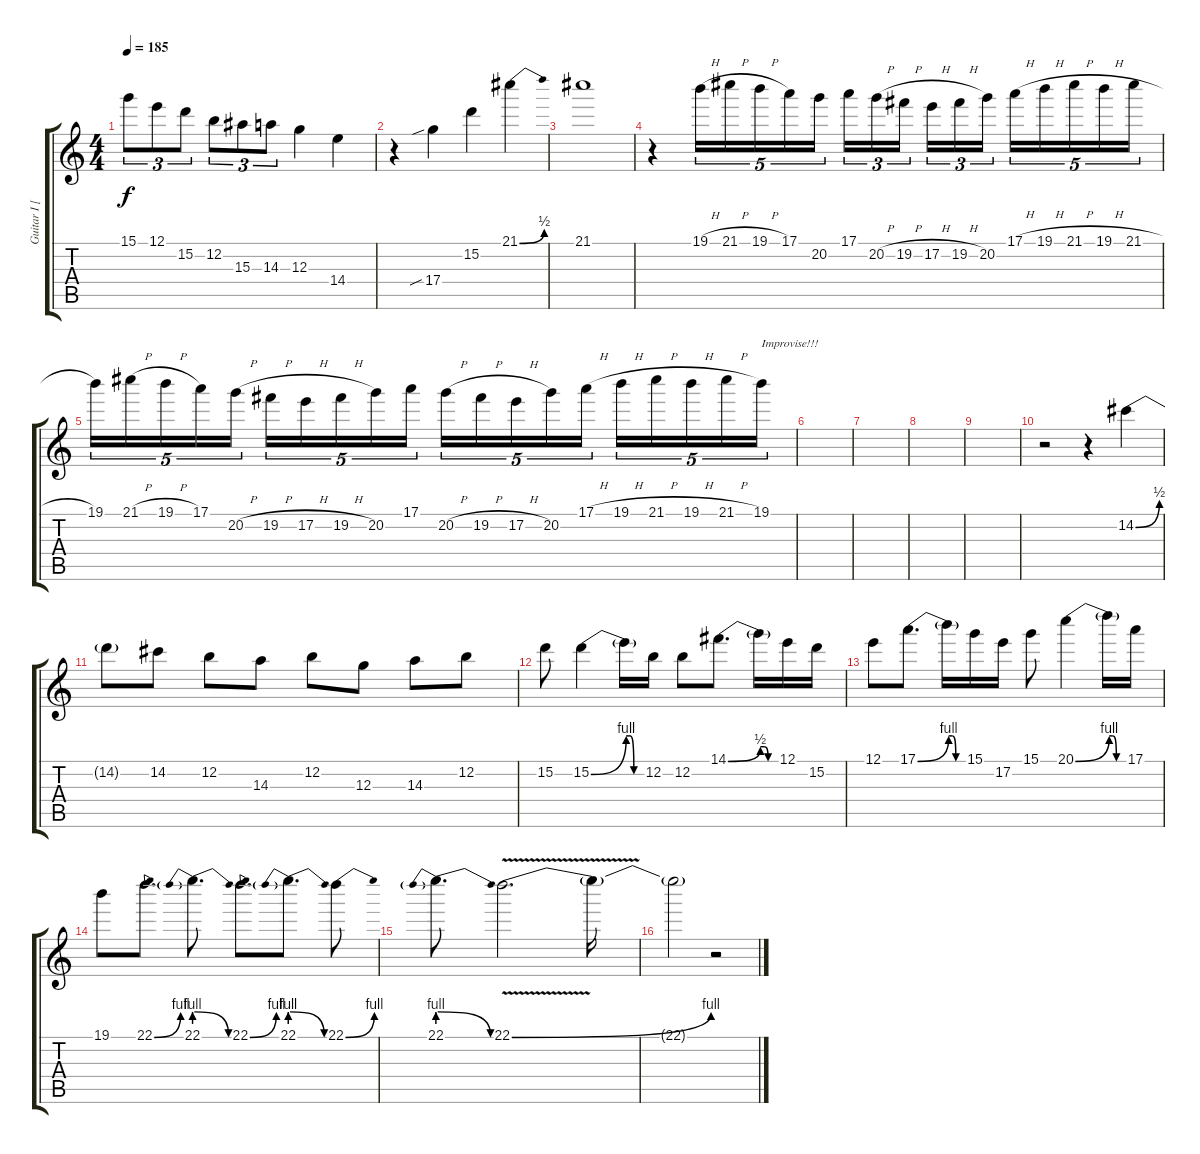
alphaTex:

\track ("Guitar I [Paul]" "Guitar I [") {instrument distortionguitar}
\staff {score tabs}
\tuning (E4 B3 G3 D3 A2 E2) {hide}
\ts (4 4)
\tempo 185
\clef g2
\ks c
15.1.8{tu (3 2) dy f} 12.1.8{tu (3 2)} 15.2.8{tu (3 2)} 12.2.8{tu (3 2)} 15.3.8{tu (3 2)} 14.3.8{tu (3 2)} 12.3.4 14.4.4 |
r.4 17.4{sib}.4 15.2.4 21.1{be (bend 0 0 60 2)}.4 |
21.1.1 |
r.4 19.1{h}.16{tu (5 4)} 21.1{h}.16{tu (5 4)} 19.1{h}.16{tu (5 4)} 17.1.16{tu (5 4)} 20.2.16{tu (5 4)} 17.1.16{tu (3 2)} 20.2{h}.16{tu (3 2)} 19.2{h}.16{tu (3 2) beam splitsecondary} 17.2{h}.16{tu (3 2)} 19.2{h}.16{tu (3 2)} 20.2.16{tu (3 2)} 17.1{h}.16{tu (5 4)} 19.1{h}.16{tu (5 4)} 21.1{h}.16{tu (5 4)} 19.1{h}.16{tu (5 4)} 21.1{h}.16{tu (5 4)} |
19.1.16{tu (5 4)} 21.1{h}.16{tu (5 4)} 19.1{h}.16{tu (5 4)} 17.1.16{tu (5 4)} 20.2{h}.16{tu (5 4)} 19.2{h}.16{tu (5 4)} 17.2{h}.16{tu (5 4)} 19.2{h}.16{tu (5 4)} 20.2.16{tu (5 4)} 17.1.16{tu (5 4)} 20.2{h}.16{tu (5 4)} 19.2{h}.16{tu (5 4)} 17.2{h}.16{tu (5 4)} 20.2.16{tu (5 4)} 17.1{h}.16{tu (5 4)} 19.1{h}.16{tu (5 4)} 21.1{h}.16{tu (5 4)} 19.1{h}.16{tu (5 4)} 21.1{h}.16{tu (5 4)} 19.1.16{tu (5 4) txt "Improvise!!!"} |
|
|
|
|
r.2 r.4 14.2{be (bend 0 0 60 2)}.4 |
14.2{t}.8 14.2.8 12.2.8 14.3.8 12.2.8 12.3.8 14.3.8 12.2.8 |
15.2.8 15.2{be (bend 0 0 60 4)}.4 15.2{be (custom 0 4 15 4 30 0 60 0) t}.16 12.2.16 12.2.8 14.1{be (bend 0 0 60 2)}.8{d} 14.1{be (custom 0 2 15 2 30 0 60 0) t}.16 12.1.16 15.2.16 |
12.1.8 17.1{be (bend 0 0 60 4)}.8{d} 17.1{be (custom 0 4 15 4 30 0 60 0) t}.16 15.1.16 17.2.16 15.1.8 20.1{be (bend 0 0 60 4)}.4 20.1{be (custom 0 4 15 4 30 0 60 0) t}.16 17.1.16 |
19.1.8 22.1{be (bend 0 0 60 4)}.8{d} 22.1{be (prebendrelease 0 4 60 0)}.8{d} 22.1{be (bend 0 0 60 4)}.8{d} 22.1{be (prebendrelease 0 4 60 0)}.8{d} 22.1{be (bend 0 0 60 4)}.8 |
22.1{be (prebendrelease 0 4 60 0)}.8{d} 22.1{be (bend 0 0 60 4) v}.2{d} 22.1{t}.16 |
22.1{t}.2 r.2
